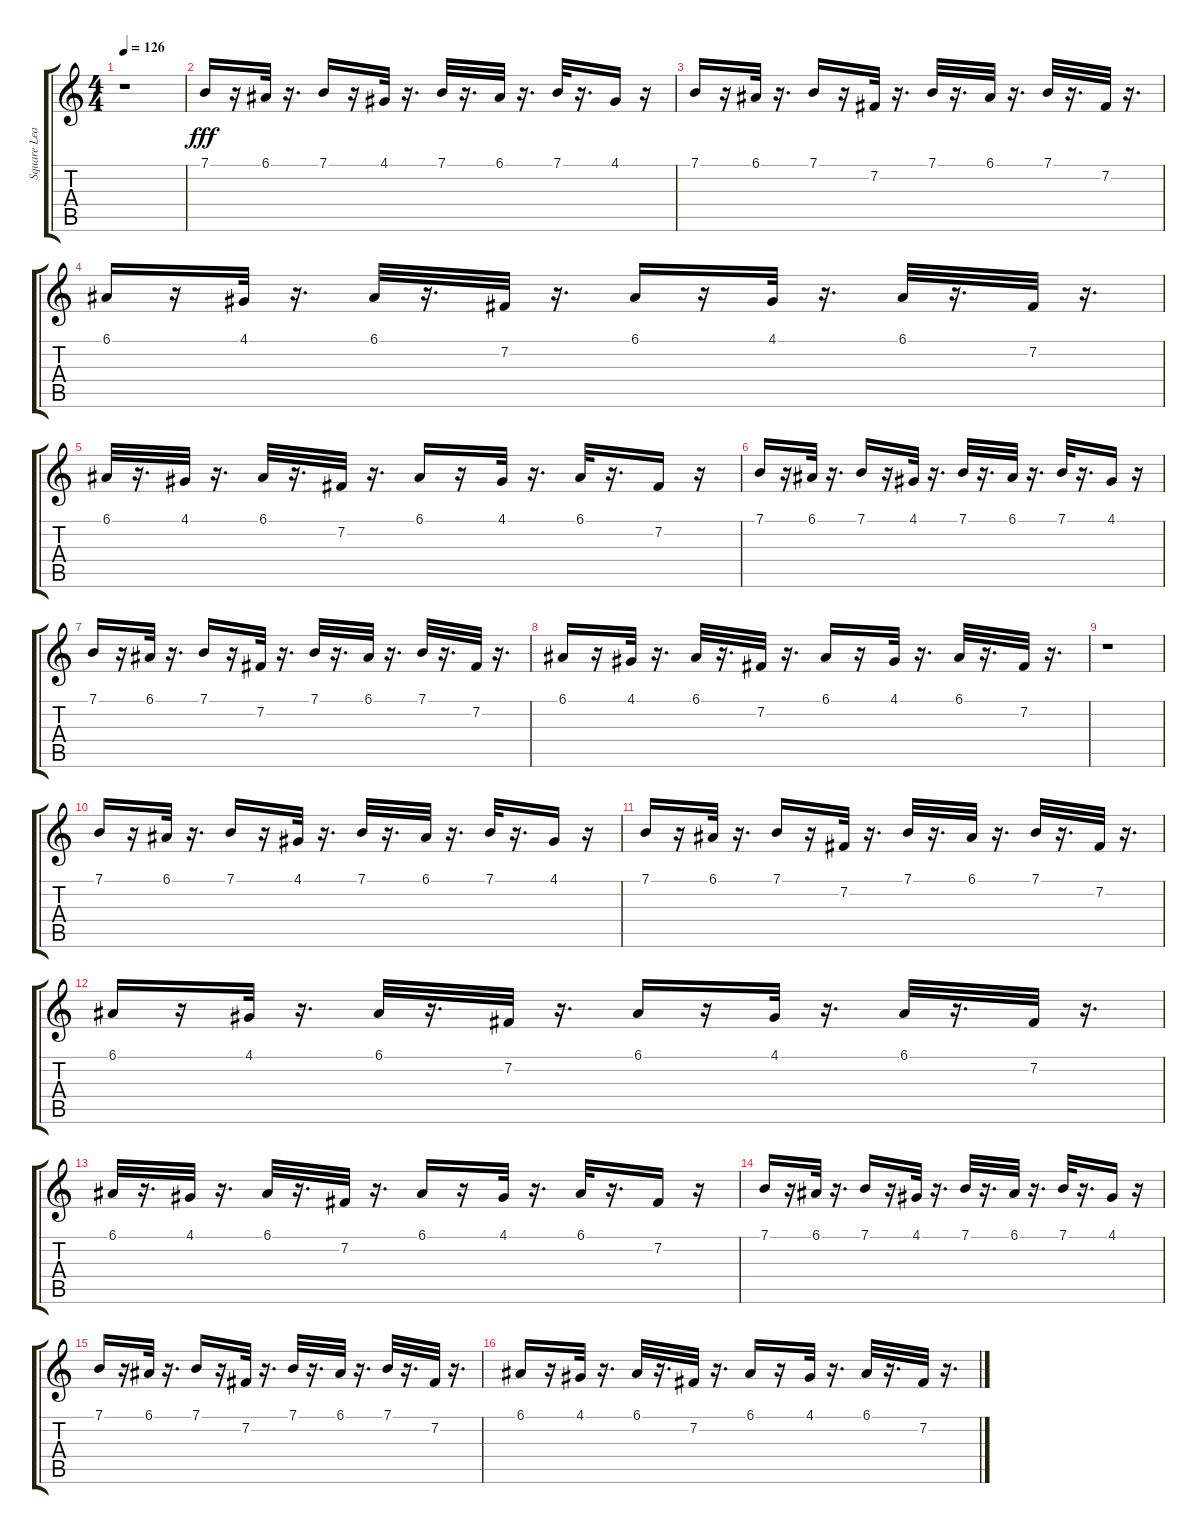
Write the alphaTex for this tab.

\track ("Square Lead" "Square Lea") {instrument lead1square}
\staff {score tabs}
\tuning (E4 B3 G3 D3 A2 E2) {hide}
\ts (4 4)
\tempo 126
\clef g2
\ks c
r.1{dy fff} |
7.1.16 r.16 6.1.32 r.16{d} 7.1.16 r.16 4.1.32 r.16{d} 7.1.32 r.16{d} 6.1.32 r.16{d} 7.1.32 r.16{d} 4.1.16 r.16 |
7.1.16 r.16 6.1.32 r.16{d} 7.1.16 r.16 7.2.32 r.16{d} 7.1.32 r.16{d} 6.1.32 r.16{d} 7.1.32 r.16{d} 7.2.32 r.16{d} |
6.1.16 r.16 4.1.32 r.16{d} 6.1.32 r.16{d} 7.2.32 r.16{d} 6.1.16 r.16 4.1.32 r.16{d} 6.1.32 r.16{d} 7.2.32 r.16{d} |
6.1.32 r.16{d} 4.1.32 r.16{d} 6.1.32 r.16{d} 7.2.32 r.16{d} 6.1.16 r.16 4.1.32 r.16{d} 6.1.32 r.16{d} 7.2.16 r.16 |
7.1.16 r.16 6.1.32 r.16{d} 7.1.16 r.16 4.1.32 r.16{d} 7.1.32 r.16{d} 6.1.32 r.16{d} 7.1.32 r.16{d} 4.1.16 r.16 |
7.1.16 r.16 6.1.32 r.16{d} 7.1.16 r.16 7.2.32 r.16{d} 7.1.32 r.16{d} 6.1.32 r.16{d} 7.1.32 r.16{d} 7.2.32 r.16{d} |
6.1.16 r.16 4.1.32 r.16{d} 6.1.32 r.16{d} 7.2.32 r.16{d} 6.1.16 r.16 4.1.32 r.16{d} 6.1.32 r.16{d} 7.2.32 r.16{d} |
r.1 |
7.1.16 r.16 6.1.32 r.16{d} 7.1.16 r.16 4.1.32 r.16{d} 7.1.32 r.16{d} 6.1.32 r.16{d} 7.1.32 r.16{d} 4.1.16 r.16 |
7.1.16 r.16 6.1.32 r.16{d} 7.1.16 r.16 7.2.32 r.16{d} 7.1.32 r.16{d} 6.1.32 r.16{d} 7.1.32 r.16{d} 7.2.32 r.16{d} |
6.1.16 r.16 4.1.32 r.16{d} 6.1.32 r.16{d} 7.2.32 r.16{d} 6.1.16 r.16 4.1.32 r.16{d} 6.1.32 r.16{d} 7.2.32 r.16{d} |
6.1.32 r.16{d} 4.1.32 r.16{d} 6.1.32 r.16{d} 7.2.32 r.16{d} 6.1.16 r.16 4.1.32 r.16{d} 6.1.32 r.16{d} 7.2.16 r.16 |
7.1.16 r.16 6.1.32 r.16{d} 7.1.16 r.16 4.1.32 r.16{d} 7.1.32 r.16{d} 6.1.32 r.16{d} 7.1.32 r.16{d} 4.1.16 r.16 |
7.1.16 r.16 6.1.32 r.16{d} 7.1.16 r.16 7.2.32 r.16{d} 7.1.32 r.16{d} 6.1.32 r.16{d} 7.1.32 r.16{d} 7.2.32 r.16{d} |
6.1.16 r.16 4.1.32 r.16{d} 6.1.32 r.16{d} 7.2.32 r.16{d} 6.1.16 r.16 4.1.32 r.16{d} 6.1.32 r.16{d} 7.2.32 r.16{d}
